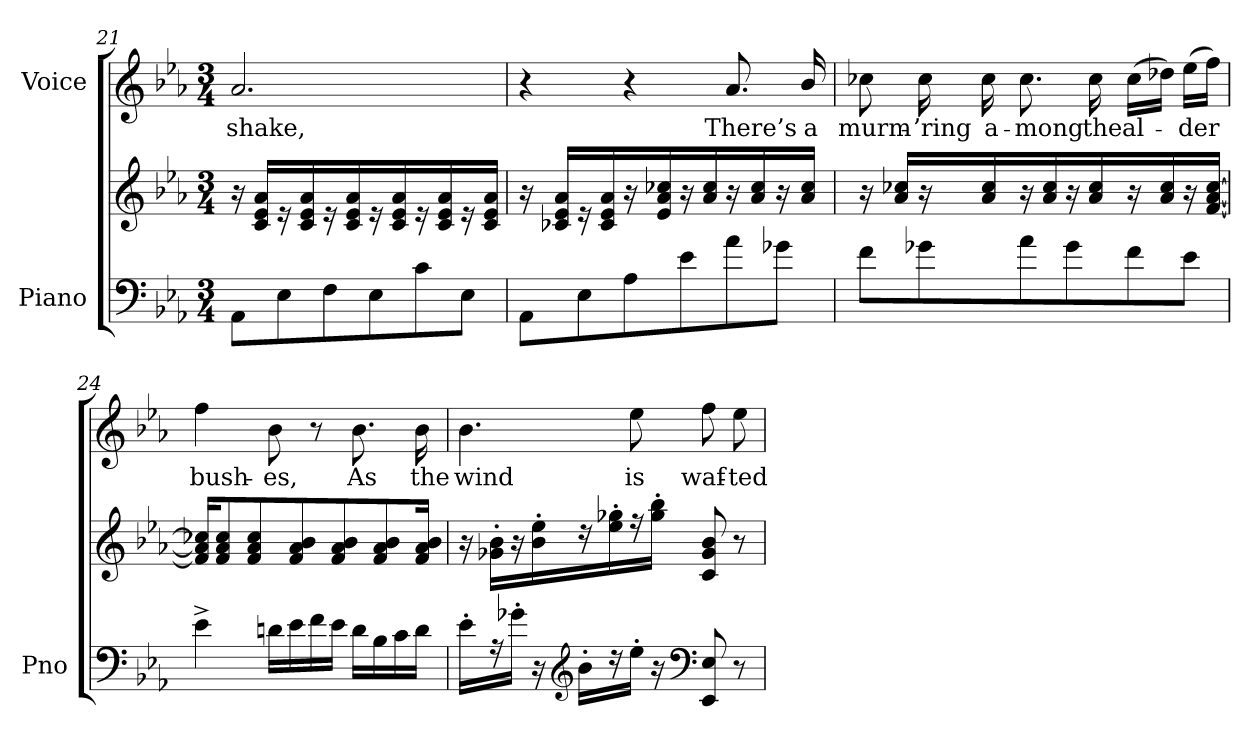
**kern	**kern	**kern	**text
*part2	*part2	*part1	*part1
*staff3	*staff2	*staff1	*staff1
*I"Piano	*	*I"Voice	*
*I'Pno	*	*	*
*clefF4	*clefG2	*clefG2	*
*k[b-e-a-]	*k[b-e-a-]	*k[b-e-a-]	*
*M3/4	*M3/4	*M3/4	*
=21	=21	=21	=21
!	!	!	!LO:LY:b
8AA-\L	16r	2.a-/	shake,
.	16c/ 16e-/ 16a-/LL	.	.
8E-\	16r	.	.
.	16c/ 16e-/ 16a-/	.	.
8F\	16r	.	.
.	16c/ 16e-/ 16a-/	.	.
8E-\	16r	.	.
.	16c/ 16e-/ 16a-/	.	.
8c\	16r	.	.
.	16c/ 16e-/ 16a-/	.	.
8E-\J	16r	.	.
.	16c/ 16e-/ 16a-/JJ	.	.
!!LO:LB:g=z
=22	=22	=22	=22
8AA-\L	16r	4r	.
.	16c-X/ 16e-/ 16a-/LL	.	.
8E-\	16r	.	.
.	16c-/ 16e-/ 16a-/	.	.
8A-\	16r	4r	.
.	16e-/ 16a-/ 16cc-X/	.	.
8e-\	16r	.	.
.	16a-/ 16cc-/	.	.
!	!	!	!LO:LY:b
8a-\	16r	8.a-/	There’s
.	16a-/ 16cc-/	.	.
8g-X\J	16r	.	.
!	!	!	!LO:LY:b
.	16a-/ 16cc-/JJ	16b-/	a
=23	=23	=23	=23
!	!	!	!LO:LY:b
8f\L	16r	8cc-X\	murm-
.	16a-/ 16cc-X/LL	.	.
!	!	!	!LO:LY:b
8g-X\	16r	16cc-\	-’ring
!	!	!	!LO:LY:b
.	16a-/ 16cc-/	16cc-\	a-
!	!	!	!LO:LY:b
8a-\	16r	8.cc-\	-mong
.	16a-/ 16cc-/	.	.
8g-\	16r	.	.
!	!	!	!LO:LY:b
.	16a-/ 16cc-/	16cc-\	the
!	!	!	!LO:LY:b
8f\	16r	(>16cc-\LL	al-
.	16a-/ 16cc-/	16dd-X\JJ)	.
!	!	!	!LO:LY:b
8e-\J	16r	(>16ee-\LL	-der
.	[16f/ [16a-/ [16cc-/JJ	16ff\JJ)	.
!!LO:LB:g=z
=24	=24	=24	=24
!	!	!	!LO:LY:b
4e-^\	16f/] 16a-/] 16cc-X/]KL	4ff\	bush-
.	8f/ 8a-/ 8cc-/	.	.
.	8f/ 8a-/ 8cc-/	.	.
!	!	!	!LO:LY:b
16dn\LL	.	8b-\	-es,
16e-\	8f/ 8a-/ 8b-/	.	.
16f\	.	8r	.
16e-\JJ	8f/ 8a-/ 8b-/	.	.
!	!	!	!LO:LY:b
16d\LL	.	8.b-\	As
16B-\	8f/ 8a-/ 8b-/	.	.
16c\	.	.	.
!	!	!	!LO:LY:b
16d\JJ	16f/ 16a-/ 16b-/Jk	16b-\	the
=25	=25	=25	=25
!	!	!	!LO:LY:b
16e-'\LL	16r	4.b-\	wind
16rA	16g-X\' 16b-\'LL	.	.
16g-X'\JJ	16r	.	.
16r	16b-\' 16ee-\'	.	.
*clefG2	*	*	*
16b-'\LL	16r	.	.
16r	16ee-\' 16gg-X\'	.	.
!	!	!	!LO:LY:b
16ee-'\JJ	16r	8ee-\	is
16r	16gg-\' 16bb-\'JJ	.	.
*clefF4	*	*	*
!	!	!	!LO:LY:b
8EE-/ 8E-/	8c/ 8g-/ 8b-/	8ff\	waf-
!	!	!	!LO:LY:b
8r	8r	8ee-\	-ted
=	=	=	=
*-	*-	*-	*-
